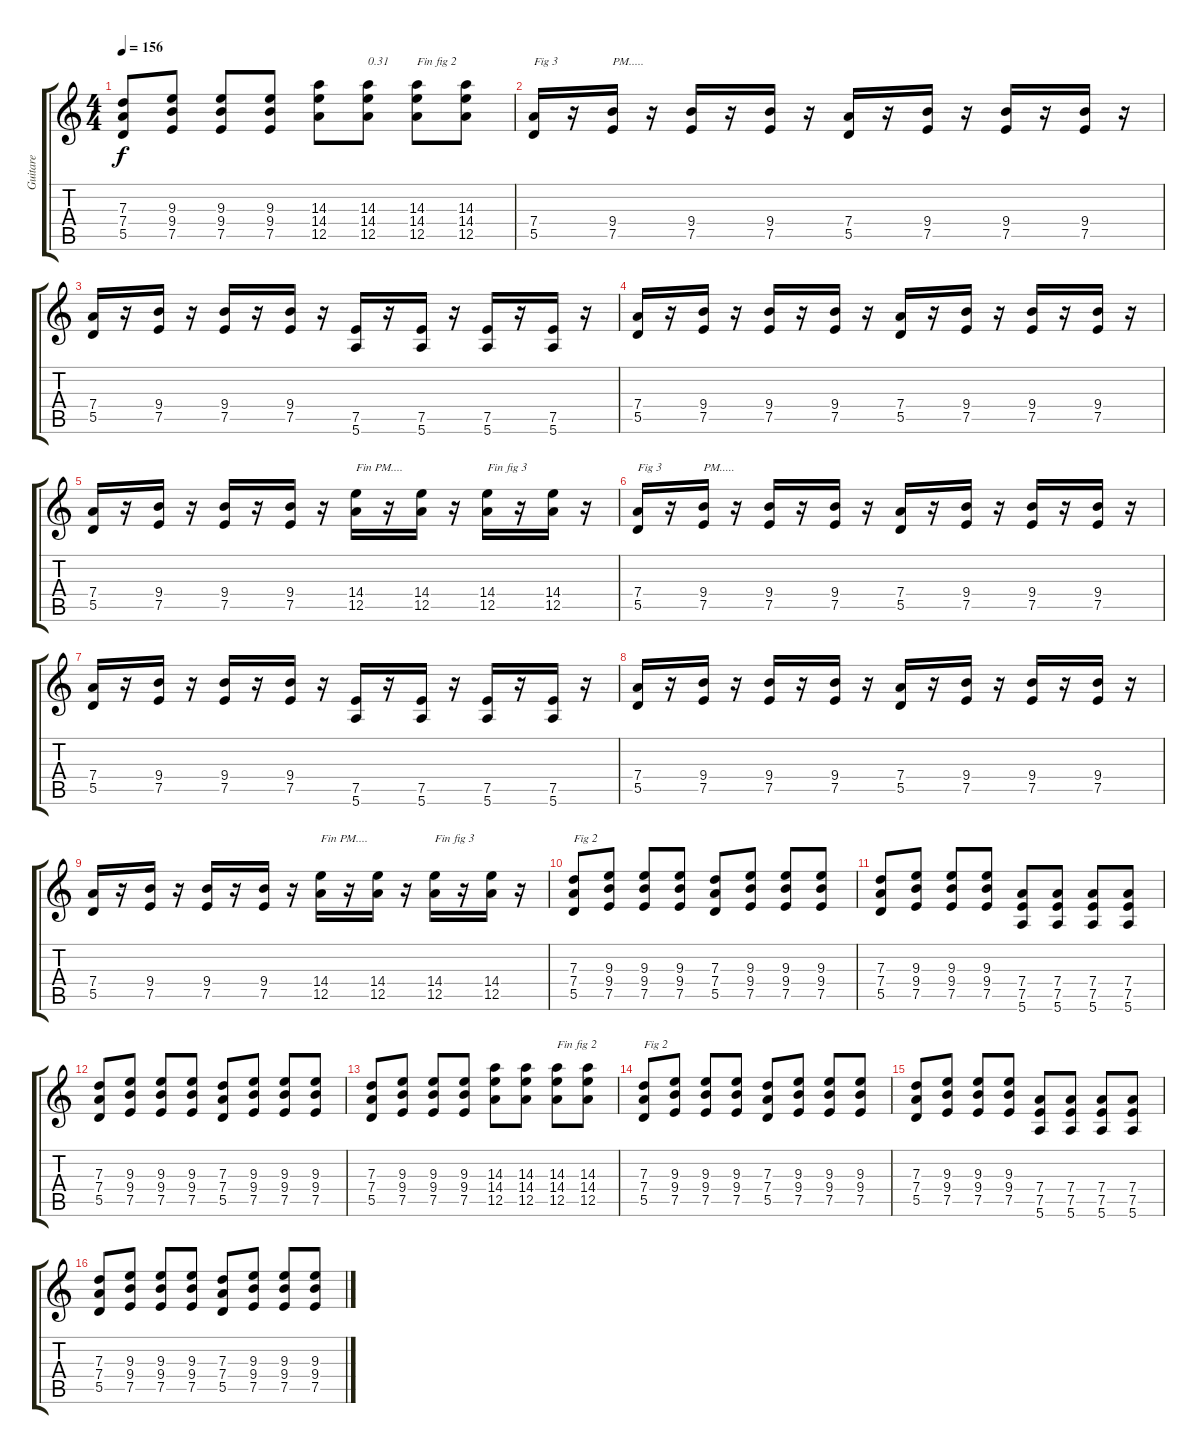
\track ("Guitare " "Guitare ") {instrument distortionguitar}
\staff {score tabs}
\tuning (E4 B3 G3 D3 A2 E2) {hide}
\ts (4 4)
\tempo 156
\clef g2
\ks c
(7.3 7.4 5.5).8{dy f} (9.3 9.4 7.5).8 (9.3 9.4 7.5).8 (9.3 9.4 7.5).8 (14.3 14.4 12.5).8 (14.3 14.4 12.5).8{txt "0.31"} (14.3 14.4 12.5).8{txt "Fin fig 2"} (14.3 14.4 12.5).8 |
(7.4 5.5).16{txt "Fig 3"} r.16 (9.4 7.5).16{txt "PM....."} r.16 (9.4 7.5).16 r.16 (9.4 7.5).16 r.16 (7.4 5.5).16 r.16 (9.4 7.5).16 r.16 (9.4 7.5).16 r.16 (9.4 7.5).16 r.16 |
(7.4 5.5).16 r.16 (9.4 7.5).16 r.16 (9.4 7.5).16 r.16 (9.4 7.5).16 r.16 (7.5 5.6).16 r.16 (7.5 5.6).16 r.16 (7.5 5.6).16 r.16 (7.5 5.6).16 r.16 |
(7.4 5.5).16 r.16 (9.4 7.5).16 r.16 (9.4 7.5).16 r.16 (9.4 7.5).16 r.16 (7.4 5.5).16 r.16 (9.4 7.5).16 r.16 (9.4 7.5).16 r.16 (9.4 7.5).16 r.16 |
(7.4 5.5).16 r.16 (9.4 7.5).16 r.16 (9.4 7.5).16 r.16 (9.4 7.5).16 r.16 (14.4 12.5).16{txt "Fin PM...."} r.16 (14.4 12.5).16 r.16 (14.4 12.5).16{txt "Fin fig 3"} r.16 (14.4 12.5).16 r.16 |
(7.4 5.5).16{txt "Fig 3"} r.16 (9.4 7.5).16{txt "PM....."} r.16 (9.4 7.5).16 r.16 (9.4 7.5).16 r.16 (7.4 5.5).16 r.16 (9.4 7.5).16 r.16 (9.4 7.5).16 r.16 (9.4 7.5).16 r.16 |
(7.4 5.5).16 r.16 (9.4 7.5).16 r.16 (9.4 7.5).16 r.16 (9.4 7.5).16 r.16 (7.5 5.6).16 r.16 (7.5 5.6).16 r.16 (7.5 5.6).16 r.16 (7.5 5.6).16 r.16 |
(7.4 5.5).16 r.16 (9.4 7.5).16 r.16 (9.4 7.5).16 r.16 (9.4 7.5).16 r.16 (7.4 5.5).16 r.16 (9.4 7.5).16 r.16 (9.4 7.5).16 r.16 (9.4 7.5).16 r.16 |
(7.4 5.5).16 r.16 (9.4 7.5).16 r.16 (9.4 7.5).16 r.16 (9.4 7.5).16 r.16 (14.4 12.5).16{txt "Fin PM...."} r.16 (14.4 12.5).16 r.16 (14.4 12.5).16{txt "Fin fig 3"} r.16 (14.4 12.5).16 r.16 |
(7.3 7.4 5.5).8{txt "Fig 2"} (9.3 9.4 7.5).8 (9.3 9.4 7.5).8 (9.3 9.4 7.5).8 (7.3 7.4 5.5).8 (9.3 9.4 7.5).8 (9.3 9.4 7.5).8 (9.3 9.4 7.5).8 |
(7.3 7.4 5.5).8 (9.3 9.4 7.5).8 (9.3 9.4 7.5).8 (9.3 9.4 7.5).8 (7.4 7.5 5.6).8 (7.4 7.5 5.6).8 (7.4 7.5 5.6).8 (7.4 7.5 5.6).8 |
(7.3 7.4 5.5).8 (9.3 9.4 7.5).8 (9.3 9.4 7.5).8 (9.3 9.4 7.5).8 (7.3 7.4 5.5).8 (9.3 9.4 7.5).8 (9.3 9.4 7.5).8 (9.3 9.4 7.5).8 |
(7.3 7.4 5.5).8 (9.3 9.4 7.5).8 (9.3 9.4 7.5).8 (9.3 9.4 7.5).8 (14.3 14.4 12.5).8 (14.3 14.4 12.5).8 (14.3 14.4 12.5).8{txt "Fin fig 2"} (14.3 14.4 12.5).8 |
(7.3 7.4 5.5).8{txt "Fig 2"} (9.3 9.4 7.5).8 (9.3 9.4 7.5).8 (9.3 9.4 7.5).8 (7.3 7.4 5.5).8 (9.3 9.4 7.5).8 (9.3 9.4 7.5).8 (9.3 9.4 7.5).8 |
(7.3 7.4 5.5).8 (9.3 9.4 7.5).8 (9.3 9.4 7.5).8 (9.3 9.4 7.5).8 (7.4 7.5 5.6).8 (7.4 7.5 5.6).8 (7.4 7.5 5.6).8 (7.4 7.5 5.6).8 |
(7.3 7.4 5.5).8 (9.3 9.4 7.5).8 (9.3 9.4 7.5).8 (9.3 9.4 7.5).8 (7.3 7.4 5.5).8 (9.3 9.4 7.5).8 (9.3 9.4 7.5).8 (9.3 9.4 7.5).8
